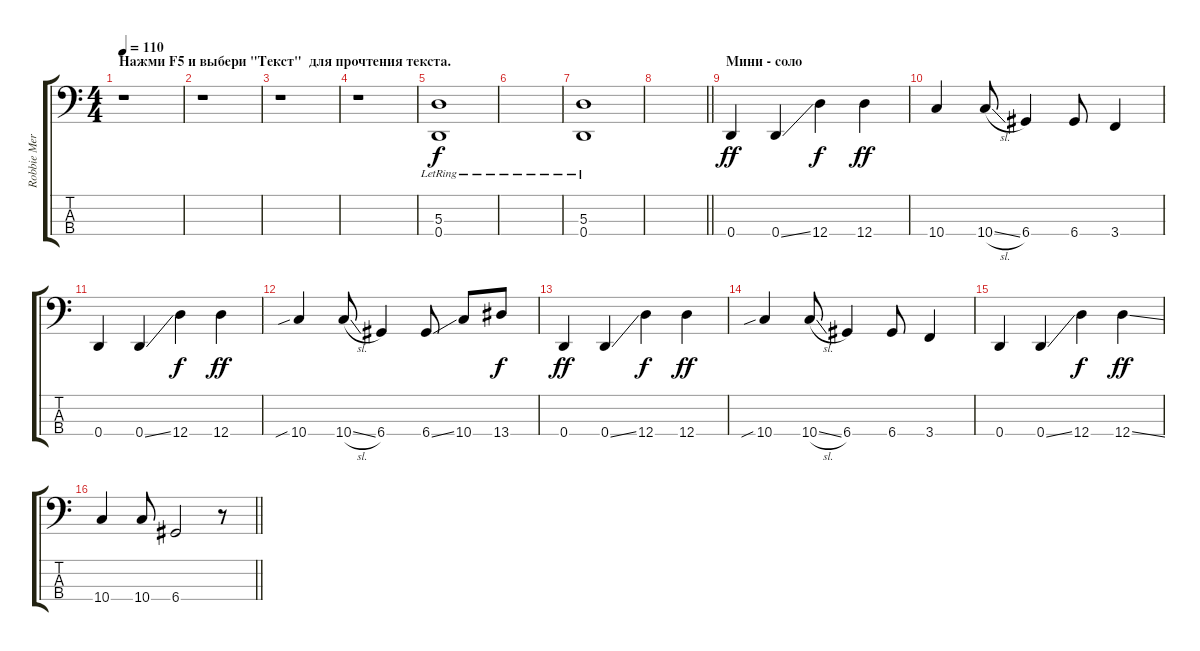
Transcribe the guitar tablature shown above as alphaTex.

\track ("Robbie Merrill [Bass]" "Robbie Mer") {instrument electricbassfinger}
\staff {score tabs}
\tuning (G2 D2 A1 D1) {hide}
\ts (4 4)
\section ("" "Нажми F5 и выбери \"Текст\"  для прочтения текста.")
\tempo 110
\clef f4
\ks c
r.1{dy f instrument electricbassfinger} |
r.1 |
r.1 |
r.1 |
(5.3{lr} 0.4{lr}).1 |
|
(5.3{lr} 0.4{lr}).1 |
\barLineRight lightlight
|
\section ("" "Мини - соло")
0.4.4{dy ff} 0.4{ss}.4 12.4.4{dy f} 12.4.4{dy ff} |
10.4.4 10.4{sl}.8 6.4.4 6.4.8 3.4.4 |
0.4.4 0.4{ss}.4 12.4.4{dy f} 12.4.4{dy ff} |
10.4{sib}.4 10.4{sl}.8 6.4.4 6.4{ss}.8 10.4.8 13.4.8{dy f} |
0.4.4{dy ff} 0.4{ss}.4 12.4.4{dy f} 12.4.4{dy ff} |
10.4{sib}.4 10.4{sl}.8 6.4.4 6.4.8 3.4.4 |
0.4.4 0.4{ss}.4 12.4.4{dy f} 12.4{ss}.4{dy ff} |
\barLineRight lightlight
10.4.4 10.4.8 6.4.2 r.8
